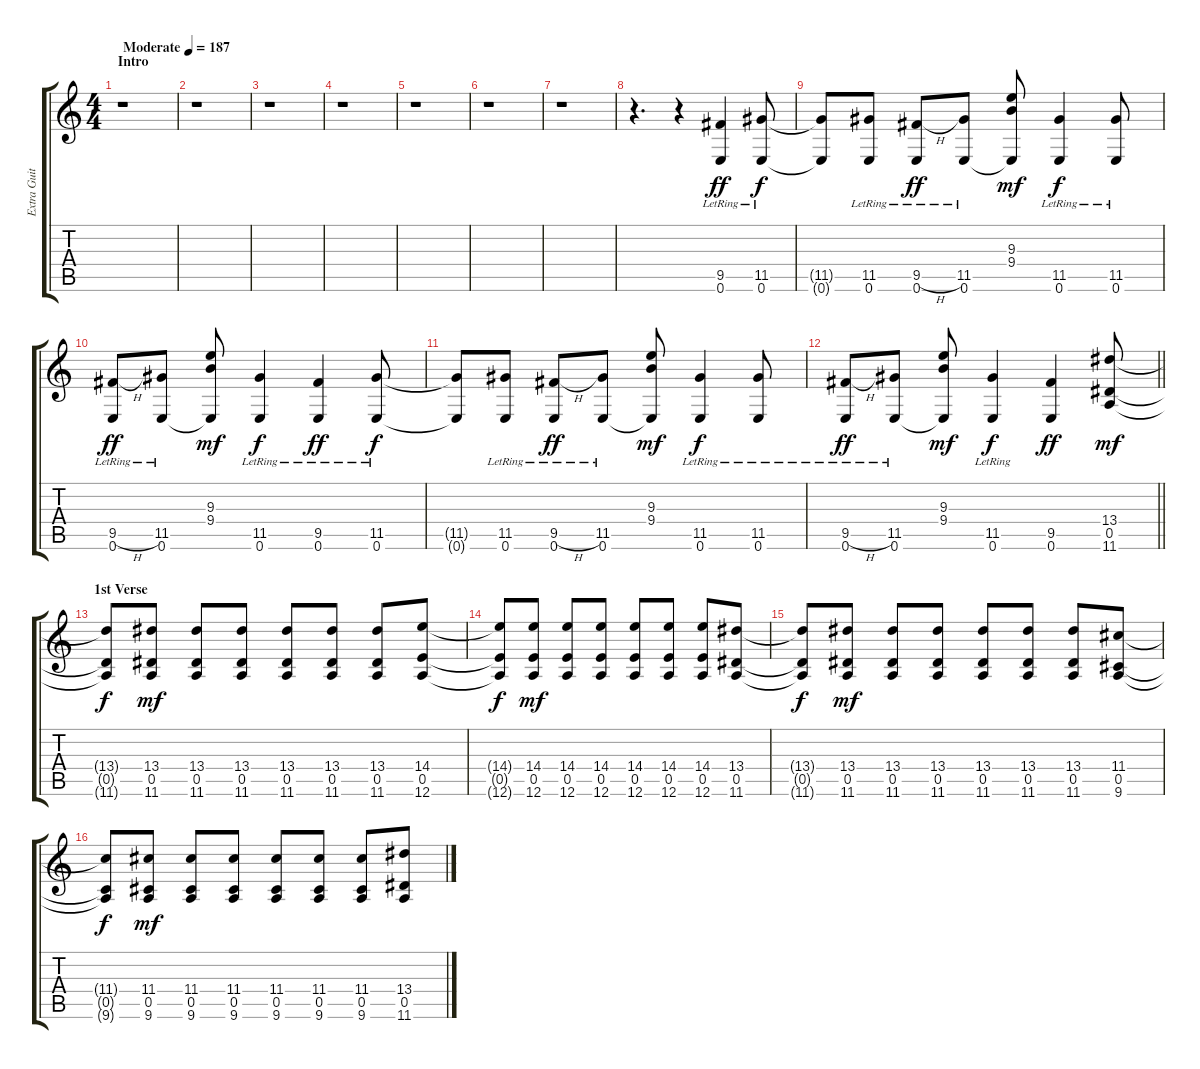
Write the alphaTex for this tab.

\track ("Extra Guitar" "Extra Guit") {instrument distortionguitar}
\staff {score tabs}
\tuning (E4 B3 G3 D3 A2 E2) {hide}
\ts (4 4)
\section ("" "Intro")
\tempo (187 "Moderate")
\clef g2
\ks c
r.1{dy ff instrument distortionguitar} |
r.1 |
r.1 |
r.1 |
r.1 |
r.1 |
r.1 |
r.4{d volume 11 balance 13} r.4 (9.5{lr} 0.6{lr}).4 (11.5{lr} 0.6{lr}).8{dy f} |
(11.5{t} 0.6{t}).8 (11.5{lr} 0.6{lr}).8 (9.5{h lr} 0.6{lr}).8{dy ff} (11.5{lr} 0.6{lr}).8 (9.3 9.4 0.6{t}).8{dy mf} (11.5{lr} 0.6{lr}).4{dy f} (11.5{lr} 0.6{lr}).8 |
(9.5{h lr} 0.6{lr}).8{dy ff} (11.5{lr} 0.6{lr}).8 (9.3 9.4 0.6{t}).8{dy mf} (11.5{lr} 0.6{lr}).4{dy f} (9.5{lr} 0.6{lr}).4{dy ff} (11.5{lr} 0.6{lr}).8{dy f} |
(11.5{t} 0.6{t}).8 (11.5{lr} 0.6{lr}).8 (9.5{h lr} 0.6{lr}).8{dy ff} (11.5{lr} 0.6{lr}).8 (9.3 9.4 0.6{t}).8{dy mf} (11.5{lr} 0.6{lr}).4{dy f} (11.5{lr} 0.6{lr}).8 |
\barLineRight lightlight
(9.5{h lr} 0.6{lr}).8{dy ff} (11.5{lr} 0.6{lr}).8 (9.3 9.4 0.6{t}).8{dy mf} (11.5{lr} 0.6{lr}).4{dy f} (9.5 0.6).4{dy ff} (13.4 0.5 11.6).8{dy mf volume 10 balance 13} |
\section ("" "1st Verse")
(13.4{t} 0.5{t} 11.6{t}).8{dy f} (13.4 0.5 11.6).8{dy mf} (13.4 0.5 11.6).8 (13.4 0.5 11.6).8 (13.4 0.5 11.6).8 (13.4 0.5 11.6).8 (13.4 0.5 11.6).8 (14.4 0.5 12.6).8 |
(14.4{t} 0.5{t} 12.6{t}).8{dy f} (14.4 0.5 12.6).8{dy mf} (14.4 0.5 12.6).8 (14.4 0.5 12.6).8 (14.4 0.5 12.6).8 (14.4 0.5 12.6).8 (14.4 0.5 12.6).8 (13.4 0.5 11.6).8 |
(13.4{t} 0.5{t} 11.6{t}).8{dy f} (13.4 0.5 11.6).8{dy mf} (13.4 0.5 11.6).8 (13.4 0.5 11.6).8 (13.4 0.5 11.6).8 (13.4 0.5 11.6).8 (13.4 0.5 11.6).8 (11.4 0.5 9.6).8 |
(11.4{t} 0.5{t} 9.6{t}).8{dy f} (11.4 0.5 9.6).8{dy mf} (11.4 0.5 9.6).8 (11.4 0.5 9.6).8 (11.4 0.5 9.6).8 (11.4 0.5 9.6).8 (11.4 0.5 9.6).8 (13.4 0.5 11.6).8
